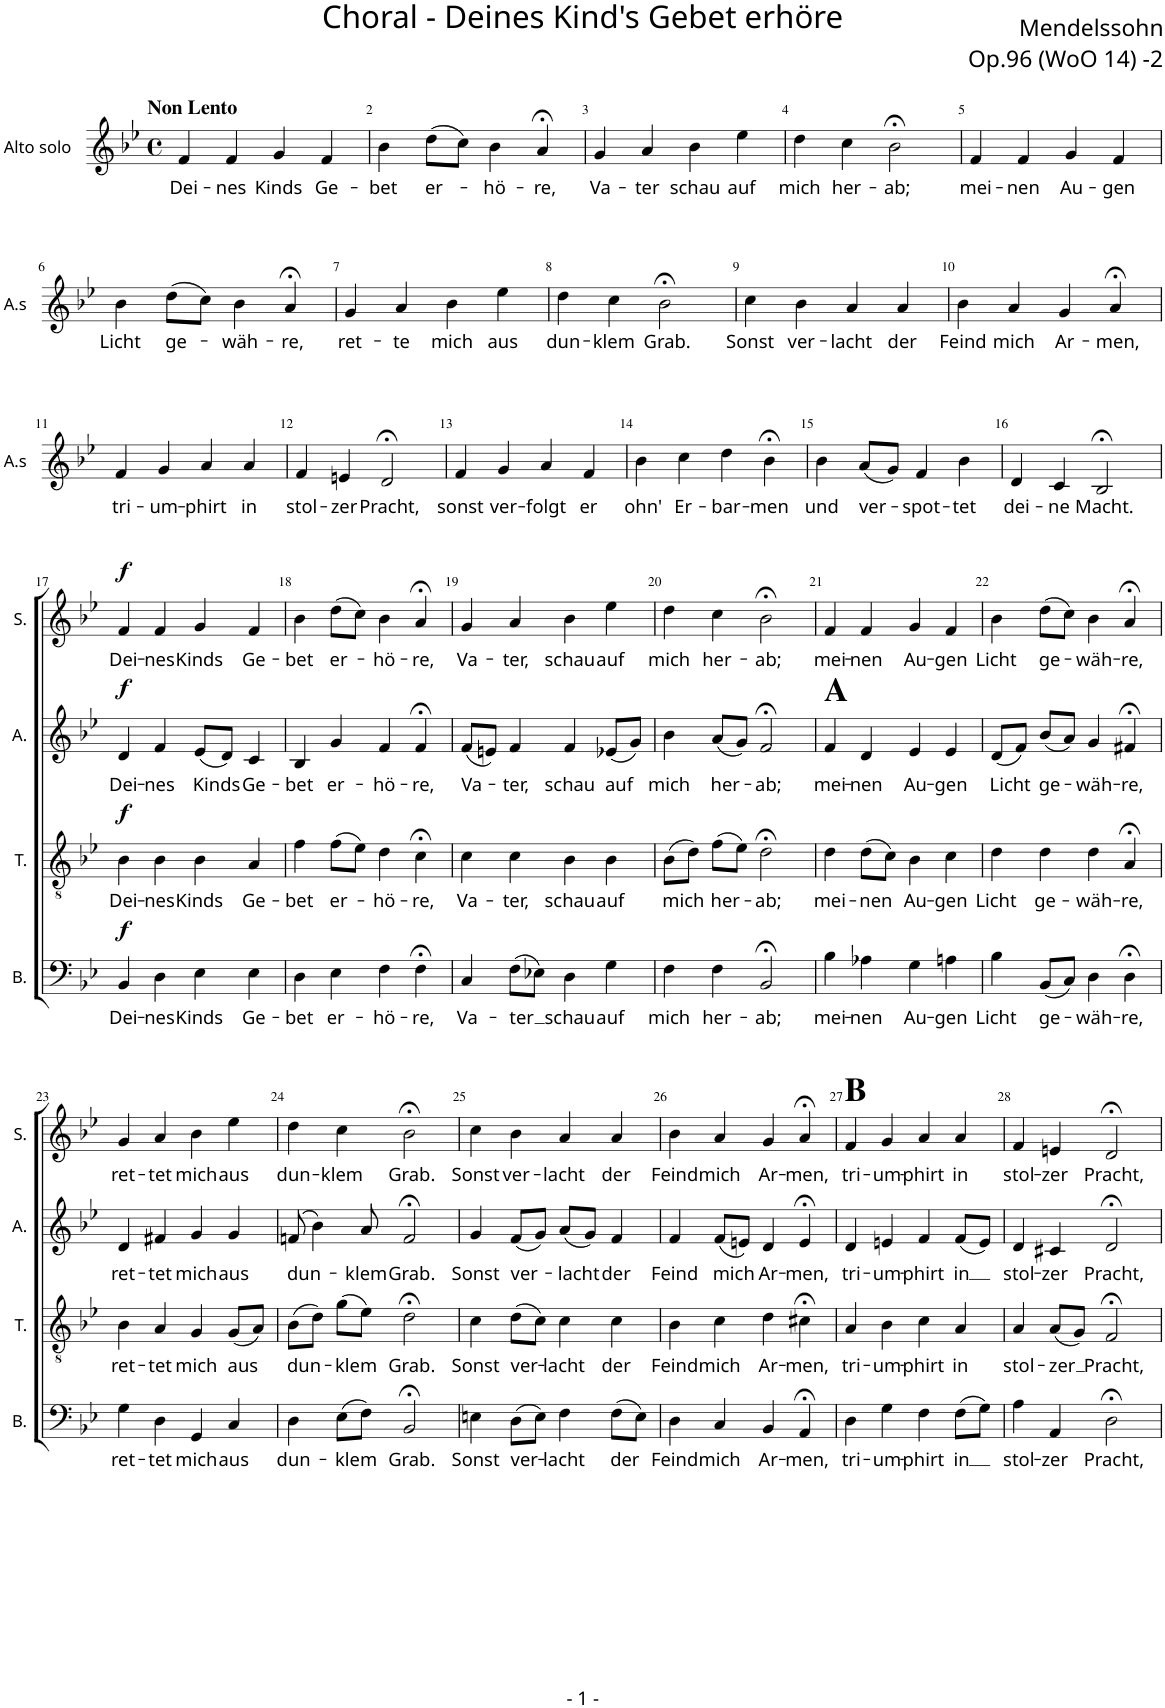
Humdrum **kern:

**kern	**text	**dynam	**kern	**text	**dynam	**kern	**text	**dynam	**kern	**text	**dynam	**kern	**text
*part5	*part5	*part5	*part4	*part4	*part4	*part3	*part3	*part3	*part2	*part2	*part2	*part1	*part1
*staff5	*staff5	*staff5	*staff4	*staff4	*staff4	*staff3	*staff3	*staff3	*staff2	*staff2	*staff2	*staff1	*staff1
*I"Basse	*	*	*I"Tenor	*	*	*I"Alto	*	*	*I"Soprano	*	*	*I"Alto solo	*
*I'B.	*	*	*I'T.	*	*	*I'A.	*	*	*I'S.	*	*	*I'A.s	*
*stria5	*	*	*stria5	*	*	*stria5	*	*	*stria5	*	*	*	*
*clefF4	*	*	*clefGv2	*	*	*clefG2	*	*	*clefG2	*	*	*clefG2	*
*k[b-e-]	*	*	*k[b-e-]	*	*	*k[b-e-]	*	*	*k[b-e-]	*	*	*k[b-e-]	*
*M4/4	*	*	*M4/4	*	*	*M4/4	*	*	*M4/4	*	*	*M4/4	*
*met(c)	*	*	*met(c)	*	*	*met(c)	*	*	*met(c)	*	*	*met(c)	*
=1	=1	=1	=1	=1	=1	=1	=1	=1	=1	=1	=1	=1	=1
!	!	!	!	!	!	!	!	!	!	!	!	!LO:TX:a:B:t=Non Lento	!
!	!	!	!	!	!	!	!	!	!	!	!	!	!LO:LY:b
1r	.	.	1r	.	.	1r	.	.	1r	.	.	4f/	Dei-
!	!	!	!	!	!	!	!	!	!	!	!	!	!LO:LY:b
.	.	.	.	.	.	.	.	.	.	.	.	4f/	-nes
!	!	!	!	!	!	!	!	!	!	!	!	!	!LO:LY:b
.	.	.	.	.	.	.	.	.	.	.	.	4g/	Kinds
!	!	!	!	!	!	!	!	!	!	!	!	!	!LO:LY:b
.	.	.	.	.	.	.	.	.	.	.	.	4f/	Ge-
=2	=2	=2	=2	=2	=2	=2	=2	=2	=2	=2	=2	=2	=2
!	!	!	!	!	!	!	!	!	!	!	!	!	!LO:LY:b
1r	.	.	1r	.	.	1r	.	.	1r	.	.	4b-\	-bet
!	!	!	!	!	!	!	!	!	!	!	!	!	!LO:LY:b
.	.	.	.	.	.	.	.	.	.	.	.	(8dd\L	er-
.	.	.	.	.	.	.	.	.	.	.	.	8cc\J)	.
!	!	!	!	!	!	!	!	!	!	!	!	!	!LO:LY:b
.	.	.	.	.	.	.	.	.	.	.	.	4b-\	-hö-
!	!	!	!	!	!	!	!	!	!	!	!	!	!LO:LY:b
.	.	.	.	.	.	.	.	.	.	.	.	4a;</	-re,
=3	=3	=3	=3	=3	=3	=3	=3	=3	=3	=3	=3	=3	=3
!	!	!	!	!	!	!	!	!	!	!	!	!	!LO:LY:b
1r	.	.	1r	.	.	1r	.	.	1r	.	.	4g/	Va-
!	!	!	!	!	!	!	!	!	!	!	!	!	!LO:LY:b
.	.	.	.	.	.	.	.	.	.	.	.	4a/	-ter
!	!	!	!	!	!	!	!	!	!	!	!	!	!LO:LY:b
.	.	.	.	.	.	.	.	.	.	.	.	4b-\	schau
!	!	!	!	!	!	!	!	!	!	!	!	!	!LO:LY:b
.	.	.	.	.	.	.	.	.	.	.	.	4ee-\	auf
=4	=4	=4	=4	=4	=4	=4	=4	=4	=4	=4	=4	=4	=4
!	!	!	!	!	!	!	!	!	!	!	!	!	!LO:LY:b
1r	.	.	1r	.	.	1r	.	.	1r	.	.	4dd\	mich
!	!	!	!	!	!	!	!	!	!	!	!	!	!LO:LY:b
.	.	.	.	.	.	.	.	.	.	.	.	4cc\	her-
!	!	!	!	!	!	!	!	!	!	!	!	!	!LO:LY:b
.	.	.	.	.	.	.	.	.	.	.	.	2b-;<\	-ab;
=5	=5	=5	=5	=5	=5	=5	=5	=5	=5	=5	=5	=5	=5
!	!	!	!	!	!	!	!	!	!	!	!	!	!LO:LY:b
1r	.	.	1r	.	.	1r	.	.	1r	.	.	4f/	mei-
!	!	!	!	!	!	!	!	!	!	!	!	!	!LO:LY:b
.	.	.	.	.	.	.	.	.	.	.	.	4f/	-nen
!	!	!	!	!	!	!	!	!	!	!	!	!	!LO:LY:b
.	.	.	.	.	.	.	.	.	.	.	.	4g/	Au-
!	!	!	!	!	!	!	!	!	!	!	!	!	!LO:LY:b
.	.	.	.	.	.	.	.	.	.	.	.	4f/	-gen
!!LO:LB:g=z
=6	=6	=6	=6	=6	=6	=6	=6	=6	=6	=6	=6	=6	=6
!	!	!	!	!	!	!	!	!	!	!	!	!	!LO:LY:b
1r	.	.	1r	.	.	1r	.	.	1r	.	.	4b-\	Licht
!	!	!	!	!	!	!	!	!	!	!	!	!	!LO:LY:b
.	.	.	.	.	.	.	.	.	.	.	.	(8dd\L	ge-
.	.	.	.	.	.	.	.	.	.	.	.	8cc\J)	.
!	!	!	!	!	!	!	!	!	!	!	!	!	!LO:LY:b
.	.	.	.	.	.	.	.	.	.	.	.	4b-\	-wäh-
!	!	!	!	!	!	!	!	!	!	!	!	!	!LO:LY:b
.	.	.	.	.	.	.	.	.	.	.	.	4a;</	-re,
=7	=7	=7	=7	=7	=7	=7	=7	=7	=7	=7	=7	=7	=7
!	!	!	!	!	!	!	!	!	!	!	!	!	!LO:LY:b
1r	.	.	1r	.	.	1r	.	.	1r	.	.	4g/	ret-
!	!	!	!	!	!	!	!	!	!	!	!	!	!LO:LY:b
.	.	.	.	.	.	.	.	.	.	.	.	4a/	-te
!	!	!	!	!	!	!	!	!	!	!	!	!	!LO:LY:b
.	.	.	.	.	.	.	.	.	.	.	.	4b-\	mich
!	!	!	!	!	!	!	!	!	!	!	!	!	!LO:LY:b
.	.	.	.	.	.	.	.	.	.	.	.	4ee-\	aus
=8	=8	=8	=8	=8	=8	=8	=8	=8	=8	=8	=8	=8	=8
!	!	!	!	!	!	!	!	!	!	!	!	!	!LO:LY:b
1r	.	.	1r	.	.	1r	.	.	1r	.	.	4dd\	dun-
!	!	!	!	!	!	!	!	!	!	!	!	!	!LO:LY:b
.	.	.	.	.	.	.	.	.	.	.	.	4cc\	-klem
!	!	!	!	!	!	!	!	!	!	!	!	!	!LO:LY:b
.	.	.	.	.	.	.	.	.	.	.	.	2b-;<\	Grab.
=9	=9	=9	=9	=9	=9	=9	=9	=9	=9	=9	=9	=9	=9
!	!	!	!	!	!	!	!	!	!	!	!	!	!LO:LY:b
1r	.	.	1r	.	.	1r	.	.	1r	.	.	4cc\	Sonst
!	!	!	!	!	!	!	!	!	!	!	!	!	!LO:LY:b
.	.	.	.	.	.	.	.	.	.	.	.	4b-\	ver-
!	!	!	!	!	!	!	!	!	!	!	!	!	!LO:LY:b
.	.	.	.	.	.	.	.	.	.	.	.	4a/	-lacht
!	!	!	!	!	!	!	!	!	!	!	!	!	!LO:LY:b
.	.	.	.	.	.	.	.	.	.	.	.	4a/	der
=10	=10	=10	=10	=10	=10	=10	=10	=10	=10	=10	=10	=10	=10
!	!	!	!	!	!	!	!	!	!	!	!	!	!LO:LY:b
1r	.	.	1r	.	.	1r	.	.	1r	.	.	4b-\	Feind
!	!	!	!	!	!	!	!	!	!	!	!	!	!LO:LY:b
.	.	.	.	.	.	.	.	.	.	.	.	4a/	mich
!	!	!	!	!	!	!	!	!	!	!	!	!	!LO:LY:b
.	.	.	.	.	.	.	.	.	.	.	.	4g/	Ar-
!	!	!	!	!	!	!	!	!	!	!	!	!	!LO:LY:b
.	.	.	.	.	.	.	.	.	.	.	.	4a;</	-men,
!!LO:LB:g=z
=11	=11	=11	=11	=11	=11	=11	=11	=11	=11	=11	=11	=11	=11
!	!	!	!	!	!	!	!	!	!	!	!	!	!LO:LY:b
1r	.	.	1r	.	.	1r	.	.	1r	.	.	4f/	tri-
!	!	!	!	!	!	!	!	!	!	!	!	!	!LO:LY:b
.	.	.	.	.	.	.	.	.	.	.	.	4g/	-um-
!	!	!	!	!	!	!	!	!	!	!	!	!	!LO:LY:b
.	.	.	.	.	.	.	.	.	.	.	.	4a/	-phirt
!	!	!	!	!	!	!	!	!	!	!	!	!	!LO:LY:b
.	.	.	.	.	.	.	.	.	.	.	.	4a/	in
=12	=12	=12	=12	=12	=12	=12	=12	=12	=12	=12	=12	=12	=12
!	!	!	!	!	!	!	!	!	!	!	!	!	!LO:LY:b
1r	.	.	1r	.	.	1r	.	.	1r	.	.	4f/	stol-
!	!	!	!	!	!	!	!	!	!	!	!	!	!LO:LY:b
.	.	.	.	.	.	.	.	.	.	.	.	4en/	-zer
!	!	!	!	!	!	!	!	!	!	!	!	!	!LO:LY:b
.	.	.	.	.	.	.	.	.	.	.	.	2d;</	Pracht,
=13	=13	=13	=13	=13	=13	=13	=13	=13	=13	=13	=13	=13	=13
!	!	!	!	!	!	!	!	!	!	!	!	!	!LO:LY:b
1r	.	.	1r	.	.	1r	.	.	1r	.	.	4f/	sonst
!	!	!	!	!	!	!	!	!	!	!	!	!	!LO:LY:b
.	.	.	.	.	.	.	.	.	.	.	.	4g/	ver-
!	!	!	!	!	!	!	!	!	!	!	!	!	!LO:LY:b
.	.	.	.	.	.	.	.	.	.	.	.	4a/	-folgt
!	!	!	!	!	!	!	!	!	!	!	!	!	!LO:LY:b
.	.	.	.	.	.	.	.	.	.	.	.	4f/	er
=14	=14	=14	=14	=14	=14	=14	=14	=14	=14	=14	=14	=14	=14
!	!	!	!	!	!	!	!	!	!	!	!	!	!LO:LY:b
1r	.	.	1r	.	.	1r	.	.	1r	.	.	4b-\	ohn'
!	!	!	!	!	!	!	!	!	!	!	!	!	!LO:LY:b
.	.	.	.	.	.	.	.	.	.	.	.	4cc\	Er-
!	!	!	!	!	!	!	!	!	!	!	!	!	!LO:LY:b
.	.	.	.	.	.	.	.	.	.	.	.	4dd\	-bar-
!	!	!	!	!	!	!	!	!	!	!	!	!	!LO:LY:b
.	.	.	.	.	.	.	.	.	.	.	.	4b-;<\	-men
=15	=15	=15	=15	=15	=15	=15	=15	=15	=15	=15	=15	=15	=15
!	!	!	!	!	!	!	!	!	!	!	!	!	!LO:LY:b
1r	.	.	1r	.	.	1r	.	.	1r	.	.	4b-\	und
!	!	!	!	!	!	!	!	!	!	!	!	!	!LO:LY:b
.	.	.	.	.	.	.	.	.	.	.	.	(8a/L	ver-
.	.	.	.	.	.	.	.	.	.	.	.	8g/J)	.
!	!	!	!	!	!	!	!	!	!	!	!	!	!LO:LY:b
.	.	.	.	.	.	.	.	.	.	.	.	4f/	-spot-
!	!	!	!	!	!	!	!	!	!	!	!	!	!LO:LY:b
.	.	.	.	.	.	.	.	.	.	.	.	4b-\	-tet
=16	=16	=16	=16	=16	=16	=16	=16	=16	=16	=16	=16	=16	=16
!	!	!	!	!	!	!	!	!	!	!	!	!	!LO:LY:b
1r	.	.	1r	.	.	1r	.	.	1r	.	.	4d/	dei-
!	!	!	!	!	!	!	!	!	!	!	!	!	!LO:LY:b
.	.	.	.	.	.	.	.	.	.	.	.	4c/	-ne
!	!	!	!	!	!	!	!	!	!	!	!	!	!LO:LY:b
.	.	.	.	.	.	.	.	.	.	.	.	2B-;</	Macht.
!!LO:LB:g=z
=17	=17	=17	=17	=17	=17	=17	=17	=17	=17	=17	=17	=17	=17
!	!LO:LY:b	!LO:DY:a	!	!LO:LY:b	!LO:DY:a	!	!LO:LY:b	!LO:DY:a	!	!LO:LY:b	!LO:DY:a	!	!
4BB-/	Dei-	f	4B-\	Dei-	f	4d/	Dei-	f	4f/	Dei-	f	1r	.
!	!LO:LY:b	!	!	!LO:LY:b	!	!	!LO:LY:b	!	!	!LO:LY:b	!	!	!
4D\	-nes	.	4B-\	-nes	.	4f/	-nes	.	4f/	-nes	.	.	.
!	!LO:LY:b	!	!	!LO:LY:b	!	!	!LO:LY:b	!	!	!LO:LY:b	!	!	!
4E-\	Kinds	.	4B-\	Kinds	.	(8e-/L	Kinds	.	4g/	Kinds	.	.	.
.	.	.	.	.	.	8d/J)	.	.	.	.	.	.	.
!	!LO:LY:b	!	!	!LO:LY:b	!	!	!LO:LY:b	!	!	!LO:LY:b	!	!	!
4E-\	Ge-	.	4A/	Ge-	.	4c/	Ge-	.	4f/	Ge-	.	.	.
=18	=18	=18	=18	=18	=18	=18	=18	=18	=18	=18	=18	=18	=18
!	!LO:LY:b	!	!	!LO:LY:b	!	!	!LO:LY:b	!	!	!LO:LY:b	!	!	!
4D\	-bet	.	4f\	-bet	.	4B-/	-bet	.	4b-\	-bet	.	1r	.
!	!LO:LY:b	!	!	!LO:LY:b	!	!	!LO:LY:b	!	!	!LO:LY:b	!	!	!
4E-\	er-	.	(8f\L	er-	.	4g/	er-	.	(8dd\L	er-	.	.	.
.	.	.	8e-\J)	.	.	.	.	.	8cc\J)	.	.	.	.
!	!LO:LY:b	!	!	!LO:LY:b	!	!	!LO:LY:b	!	!	!LO:LY:b	!	!	!
4F\	-hö-	.	4d\	-hö-	.	4f/	-hö-	.	4b-\	-hö-	.	.	.
!	!LO:LY:b	!	!	!LO:LY:b	!	!	!LO:LY:b	!	!	!LO:LY:b	!	!	!
4F;<\	-re,	.	4c;<\	-re,	.	4f;</	-re,	.	4a;</	-re,	.	.	.
=19	=19	=19	=19	=19	=19	=19	=19	=19	=19	=19	=19	=19	=19
!	!LO:LY:b	!	!	!LO:LY:b	!	!	!LO:LY:b	!	!	!LO:LY:b	!	!	!
4C/	Va-	.	4c\	Va-	.	(8f/L	Va-	.	4g/	Va-	.	1r	.
.	.	.	.	.	.	8en/J)	.	.	.	.	.	.	.
!	!LO:LY:b	!	!	!LO:LY:b	!	!	!LO:LY:b	!	!	!LO:LY:b	!	!	!
(8F\L	-ter	.	4c\	-ter,	.	4f/	-ter,	.	4a/	-ter,	.	.	.
8E-X\J)	.	.	.	.	.	.	.	.	.	.	.	.	.
!	!LO:LY:b	!	!	!LO:LY:b	!	!	!LO:LY:b	!	!	!LO:LY:b	!	!	!
4D\	schau	.	4B-\	schau	.	4f/	schau	.	4b-\	schau	.	.	.
!	!LO:LY:b	!	!	!LO:LY:b	!	!	!LO:LY:b	!	!	!LO:LY:b	!	!	!
4G\	auf	.	4B-\	auf	.	(8e-X/L	auf	.	4ee-\	auf	.	.	.
.	.	.	.	.	.	8g/J)	.	.	.	.	.	.	.
=20	=20	=20	=20	=20	=20	=20	=20	=20	=20	=20	=20	=20	=20
!	!LO:LY:b	!	!	!LO:LY:b	!	!	!LO:LY:b	!	!	!LO:LY:b	!	!	!
4F\	mich	.	(8B-\L	mich	.	4b-\	mich	.	4dd\	mich	.	1r	.
.	.	.	8d\J)	.	.	.	.	.	.	.	.	.	.
!	!LO:LY:b	!	!	!LO:LY:b	!	!	!LO:LY:b	!	!	!LO:LY:b	!	!	!
4F\	her-	.	(8f\L	her-	.	(8a/L	her-	.	4cc\	her-	.	.	.
.	.	.	8e-\J)	.	.	8g/J)	.	.	.	.	.	.	.
!	!LO:LY:b	!	!	!LO:LY:b	!	!	!LO:LY:b	!	!	!LO:LY:b	!	!	!
2BB-;</	-ab;	.	2d;<\	-ab;	.	2f;</	-ab;	.	2b-;<\	-ab;	.	.	.
=21	=21	=21	=21	=21	=21	=21	=21	=21	=21	=21	=21	=21	=21
!	!	!	!	!	!	!	!	!	!	!	!	!LO:TX:b:B:t=A	!
!	!LO:LY:b	!	!	!LO:LY:b	!	!	!LO:LY:b	!	!	!LO:LY:b	!	!	!
4B-\	mei-	.	4d\	mei-	.	4f/	mei-	.	4f/	mei-	.	1r	.
!	!LO:LY:b	!	!	!LO:LY:b	!	!	!LO:LY:b	!	!	!LO:LY:b	!	!	!
4A-X\	-nen	.	(8d\L	-nen	.	4d/	-nen	.	4f/	-nen	.	.	.
.	.	.	8c\J)	.	.	.	.	.	.	.	.	.	.
!	!LO:LY:b	!	!	!LO:LY:b	!	!	!LO:LY:b	!	!	!LO:LY:b	!	!	!
4G\	Au-	.	4B-\	Au-	.	4e-/	Au-	.	4g/	Au-	.	.	.
!	!LO:LY:b	!	!	!LO:LY:b	!	!	!LO:LY:b	!	!	!LO:LY:b	!	!	!
4An\	-gen	.	4c\	-gen	.	4e-/	-gen	.	4f/	-gen	.	.	.
=22	=22	=22	=22	=22	=22	=22	=22	=22	=22	=22	=22	=22	=22
!	!LO:LY:b	!	!	!LO:LY:b	!	!	!LO:LY:b	!	!	!LO:LY:b	!	!	!
4B-\	Licht	.	4d\	Licht	.	(8d/L	Licht	.	4b-\	Licht	.	1r	.
.	.	.	.	.	.	8f/J)	.	.	.	.	.	.	.
!	!LO:LY:b	!	!	!LO:LY:b	!	!	!LO:LY:b	!	!	!LO:LY:b	!	!	!
(8BB-/L	ge-	.	4d\	ge-	.	(8b-/L	ge-	.	(8dd\L	ge-	.	.	.
8C/J)	.	.	.	.	.	8a/J)	.	.	8cc\J)	.	.	.	.
!	!LO:LY:b	!	!	!LO:LY:b	!	!	!LO:LY:b	!	!	!LO:LY:b	!	!	!
4D\	-wäh-	.	4d\	-wäh-	.	4g/	-wäh-	.	4b-\	-wäh-	.	.	.
!	!LO:LY:b	!	!	!LO:LY:b	!	!	!LO:LY:b	!	!	!LO:LY:b	!	!	!
4D;<\	-re,	.	4A;</	-re,	.	4f#X;</	-re,	.	4a;</	-re,	.	.	.
!!LO:LB:g=z
=23	=23	=23	=23	=23	=23	=23	=23	=23	=23	=23	=23	=23	=23
!	!LO:LY:b	!	!	!LO:LY:b	!	!	!LO:LY:b	!	!	!LO:LY:b	!	!	!
4G\	ret-	.	4B-\	ret-	.	4d/	ret-	.	4g/	ret-	.	1r	.
!	!LO:LY:b	!	!	!LO:LY:b	!	!	!LO:LY:b	!	!	!LO:LY:b	!	!	!
4D\	-tet	.	4A/	-tet	.	4f#X/	-tet	.	4a/	-tet	.	.	.
!	!LO:LY:b	!	!	!LO:LY:b	!	!	!LO:LY:b	!	!	!LO:LY:b	!	!	!
4GG/	mich	.	4G/	mich	.	4g/	mich	.	4b-\	mich	.	.	.
!	!LO:LY:b	!	!	!LO:LY:b	!	!	!LO:LY:b	!	!	!LO:LY:b	!	!	!
4C/	aus	.	(8G/L	aus	.	4g/	aus	.	4ee-\	aus	.	.	.
.	.	.	8A/J)	.	.	.	.	.	.	.	.	.	.
=24	=24	=24	=24	=24	=24	=24	=24	=24	=24	=24	=24	=24	=24
!	!LO:LY:b	!	!	!LO:LY:b	!	!	!LO:LY:b	!	!	!LO:LY:b	!	!	!
4D\	dun-	.	(8B-\L	dun-	.	(8fn/	dun-	.	4dd\	dun-	.	1r	.
.	.	.	8d\J)	.	.	4b-\)	.	.	.	.	.	.	.
!	!LO:LY:b	!	!	!LO:LY:b	!	!	!	!	!	!LO:LY:b	!	!	!
(8E-\L	-klem	.	(8g\L	-klem	.	.	.	.	4cc\	-klem	.	.	.
!	!	!	!	!	!	!	!LO:LY:b	!	!	!	!	!	!
8F\J)	.	.	8e-\J)	.	.	8a/	-klem	.	.	.	.	.	.
!	!LO:LY:b	!	!	!LO:LY:b	!	!	!LO:LY:b	!	!	!LO:LY:b	!	!	!
2BB-;</	Grab.	.	2d;<\	Grab.	.	2f;</	Grab.	.	2b-;<\	Grab.	.	.	.
=25	=25	=25	=25	=25	=25	=25	=25	=25	=25	=25	=25	=25	=25
!	!LO:LY:b	!	!	!LO:LY:b	!	!	!LO:LY:b	!	!	!LO:LY:b	!	!	!
4En\	Sonst	.	4c\	Sonst	.	4g/	Sonst	.	4cc\	Sonst	.	1r	.
!	!LO:LY:b	!	!	!LO:LY:b	!	!	!LO:LY:b	!	!	!LO:LY:b	!	!	!
(8D\L	ver-	.	(8d\L	ver-	.	(8f/L	ver-	.	4b-\	ver-	.	.	.
8E\J)	.	.	8c\J)	.	.	8g/J)	.	.	.	.	.	.	.
!	!LO:LY:b	!	!	!LO:LY:b	!	!	!LO:LY:b	!	!	!LO:LY:b	!	!	!
4F\	-lacht	.	4c\	-lacht	.	(8a/L	-lacht	.	4a/	-lacht	.	.	.
.	.	.	.	.	.	8g/J)	.	.	.	.	.	.	.
!	!LO:LY:b	!	!	!LO:LY:b	!	!	!LO:LY:b	!	!	!LO:LY:b	!	!	!
(8F\L	der	.	4c\	der	.	4f/	der	.	4a/	der	.	.	.
8E\J)	.	.	.	.	.	.	.	.	.	.	.	.	.
=26	=26	=26	=26	=26	=26	=26	=26	=26	=26	=26	=26	=26	=26
!	!LO:LY:b	!	!	!LO:LY:b	!	!	!LO:LY:b	!	!	!LO:LY:b	!	!	!
4D\	Feind	.	4B-\	Feind	.	4f/	Feind	.	4b-\	Feind	.	1r	.
!	!LO:LY:b	!	!	!LO:LY:b	!	!	!LO:LY:b	!	!	!LO:LY:b	!	!	!
4C/	mich	.	4c\	mich	.	(8f/L	mich	.	4a/	mich	.	.	.
.	.	.	.	.	.	8en/J)	.	.	.	.	.	.	.
!	!LO:LY:b	!	!	!LO:LY:b	!	!	!LO:LY:b	!	!	!LO:LY:b	!	!	!
4BB-/	Ar-	.	4d\	Ar-	.	4d/	Ar-	.	4g/	Ar-	.	.	.
!	!LO:LY:b	!	!	!LO:LY:b	!	!	!LO:LY:b	!	!	!LO:LY:b	!	!	!
4AA;</	-men,	.	4c#X;<\	-men,	.	4e;</	-men,	.	4a;</	-men,	.	.	.
=27	=27	=27	=27	=27	=27	=27	=27	=27	=27	=27	=27	=27	=27
!	!	!	!	!	!	!	!	!	!	!	!	!LO:TX:a:B:t=B	!
!	!LO:LY:b	!	!	!LO:LY:b	!	!	!LO:LY:b	!	!	!LO:LY:b	!	!	!
4D\	tri-	.	4A/	tri-	.	4d/	tri-	.	4f/	tri-	.	1r	.
!	!LO:LY:b	!	!	!LO:LY:b	!	!	!LO:LY:b	!	!	!LO:LY:b	!	!	!
4G\	-um-	.	4B-\	-um-	.	4en/	-um-	.	4g/	-um-	.	.	.
!	!LO:LY:b	!	!	!LO:LY:b	!	!	!LO:LY:b	!	!	!LO:LY:b	!	!	!
4F\	-phirt	.	4c\	-phirt	.	4f/	-phirt	.	4a/	-phirt	.	.	.
!	!LO:LY:b	!	!	!LO:LY:b	!	!	!LO:LY:b	!	!	!LO:LY:b	!	!	!
(8F\L	in	.	4A/	in	.	(8f/L	in	.	4a/	in	.	.	.
8G\J)	.	.	.	.	.	8e/J)	.	.	.	.	.	.	.
=28	=28	=28	=28	=28	=28	=28	=28	=28	=28	=28	=28	=28	=28
!	!LO:LY:b	!	!	!LO:LY:b	!	!	!LO:LY:b	!	!	!LO:LY:b	!	!	!
4A\	stol-	.	4A/	stol-	.	4d/	stol-	.	4f/	stol-	.	1r	.
!	!LO:LY:b	!	!	!LO:LY:b	!	!	!LO:LY:b	!	!	!LO:LY:b	!	!	!
4AA/	-zer	.	(8A/L	-zer	.	4c#X/	-zer	.	4en/	-zer	.	.	.
.	.	.	8G/J)	.	.	.	.	.	.	.	.	.	.
!	!LO:LY:b	!	!	!LO:LY:b	!	!	!LO:LY:b	!	!	!LO:LY:b	!	!	!
2D;<\	Pracht,	.	2F;</	Pracht,	.	2d;</	Pracht,	.	2d;</	Pracht,	.	.	.
=	=	=	=	=	=	=	=	=	=	=	=	=	=
*-	*-	*-	*-	*-	*-	*-	*-	*-	*-	*-	*-	*-	*-
